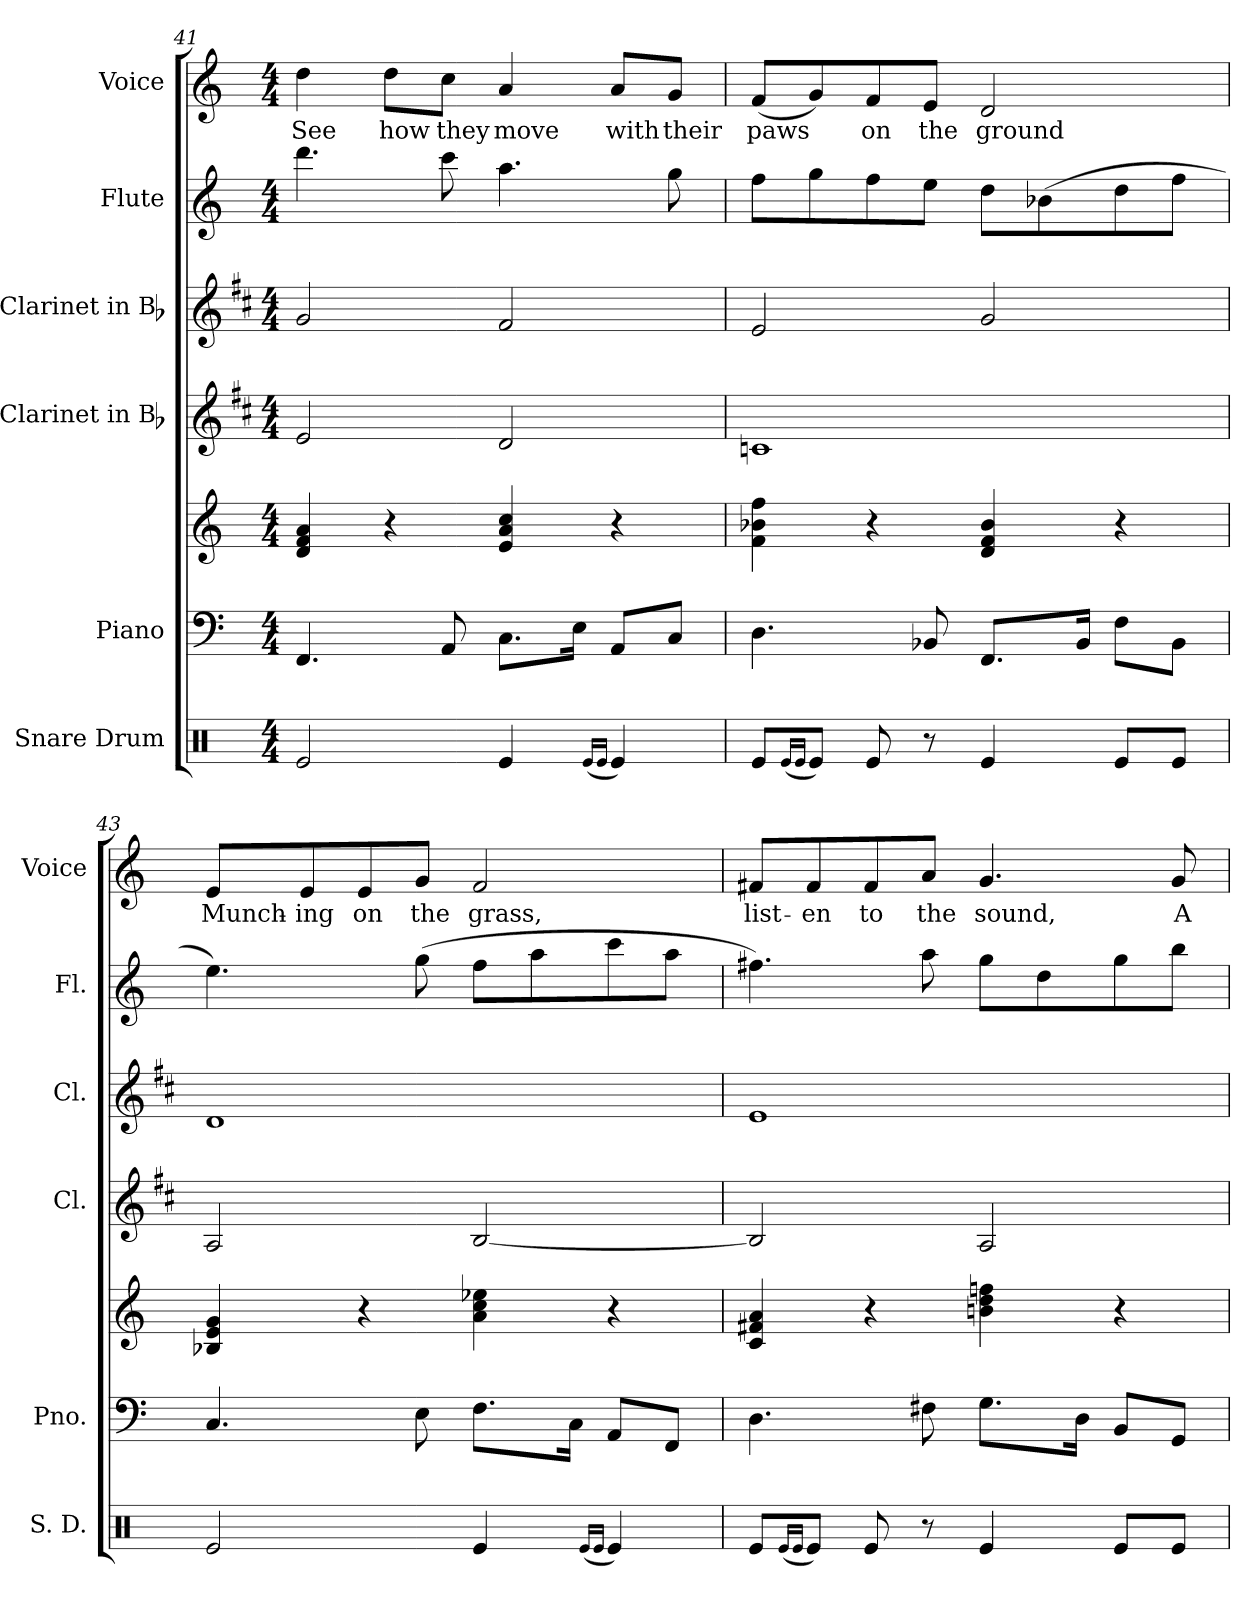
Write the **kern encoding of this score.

**kern	**kern	**kern	**kern	**kern	**kern	**kern	**text
*part6	*part5	*part5	*part4	*part3	*part2	*part1	*part1
*staff7	*staff6	*staff5	*staff4	*staff3	*staff2	*staff1	*staff1
*I"Snare Drum	*I"Piano	*	*I"Clarinet in Bb	*I"Clarinet in Bb	*I"Flute	*I"Voice	*
*I'S. D.	*I'Pno.	*	*I'Cl.	*I'Cl.	*I'Fl.	*I'Voice	*
*clefX	*clefF4	*clefG2	*clefG2	*clefG2	*clefG2	*clefG2	*
*	*	*	*ITrd1c2	*ITrd1c2	*	*	*
*k[]	*k[]	*k[]	*k[]	*k[]	*k[]	*k[]	*
*C:	*C:	*C:	*C:	*C:	*C:	*C:	*
*M4/4	*M4/4	*M4/4	*M4/4	*M4/4	*M4/4	*M4/4	*
=41	=41	=41	=41	=41	=41	=41	=41
!	!	!	!	!	!	!	!LO:LY:b:color=#000000
2Rei/	4.FFi/	4di/ 4fi 4ai	2di/	2fi/	4.dddi\	4ddi\	See
!	!	!	!	!	!	!	!LO:LY:b:color=#000000
.	.	4r	.	.	.	8ddi\L	how
!	!	!	!	!	!	!	!LO:LY:b:color=#000000
.	8AAi/	.	.	.	8ccci\	8cci\J	they
!	!	!	!	!	!	!	!LO:LY:b:color=#000000
4Rei/	8.Ci\L	4ei/ 4ai 4cci	2ci/	2ei/	4.aai\	4ai/	move
.	16Ei\Jk	.	.	.	.	.	.
(16qRei/LL	.	.	.	.	.	.	.
16qRei/JJ	.	.	.	.	.	.	.
!	!	!	!	!	!	!	!LO:LY:b:color=#000000
4Rei/)	8AAi/L	4r	.	.	.	8ai/L	with
!	!	!	!	!	!	!	!LO:LY:b:color=#000000
.	8Ci/J	.	.	.	8ggi\	8gi/J	their
=42	=42	=42	=42	=42	=42	=42	=42
!	!	!	!	!	!	!	!LO:LY:b:color=#000000
8Rei/L	4.Di\	4fi\ 4b-Xi 4ffi	1B-Xi	2di/	8ffi\L	(8fi/L	paws
(16qRei/LL	.	.	.	.	.	.	.
16qRei/JJ	.	.	.	.	.	.	.
8Rei/J)	.	.	.	.	8ggi\	8gi/)	.
!	!	!	!	!	!	!	!LO:LY:b:color=#000000
8Rei/	.	4r	.	.	8ffi\	8fi/	on
!	!	!	!	!	!	!	!LO:LY:b:color=#000000
8r	8BB-Xi/	.	.	.	8eei\J	8ei/J	the
!	!	!	!	!	!	!	!LO:LY:b:color=#000000
4Rei/	8.FFi/L	4di/ 4fi 4b-i	.	2fi/	8ddi\L	2di/	ground
.	.	.	.	.	(8b-Xi\	.	.
.	16BB-i/Jk	.	.	.	.	.	.
8Rei/L	8Fi\L	4r	.	.	8ddi\	.	.
8Rei/J	8BB-i\J	.	.	.	8ffi\J	.	.
!!LO:LB:g=z
=43	=43	=43	=43	=43	=43	=43	=43
!	!	!	!	!	!	!	!LO:LY:b:color=#000000
2Rei/	4.Ci/	4B-Xi/ 4ei 4gi	2Gi/	1ci	4.eei\)	8ei/L	Munch-
!	!	!	!	!	!	!	!LO:LY:b:color=#000000
.	.	.	.	.	.	8ei/	-ing
!	!	!	!	!	!	!	!LO:LY:b:color=#000000
.	.	4r	.	.	.	8ei/	on
!	!	!	!	!	!	!	!LO:LY:b:color=#000000
.	8Ei\	.	.	.	(8ggi\	8gi/J	the
!	!	!	!	!	!	!	!LO:LY:b:color=#000000
4Rei/	8.Fi\L	4ai\ 4cci 4ee-Xi	[2Ai/	.	8ffi\L	2fi/	grass,
.	.	.	.	.	8aai\	.	.
.	16Ci\Jk	.	.	.	.	.	.
(16qRei/LL	.	.	.	.	.	.	.
16qRei/JJ	.	.	.	.	.	.	.
4Rei/)	8AAi/L	4r	.	.	8ccci\	.	.
.	8FFi/J	.	.	.	8aai\J	.	.
=44	=44	=44	=44	=44	=44	=44	=44
!	!	!	!	!	!	!	!LO:LY:b:color=#000000
8Rei/L	4.Di\	4ci/ 4f#Xi 4ai	2Ai/]	1di	4.ff#Xi\)	8f#Xi/L	list-
(16qRei/LL	.	.	.	.	.	.	.
16qRei/JJ	.	.	.	.	.	.	.
!	!	!	!	!	!	!	!LO:LY:b:color=#000000
8Rei/J)	.	.	.	.	.	8f#i/	-en
!	!	!	!	!	!	!	!LO:LY:b:color=#000000
8Rei/	.	4r	.	.	.	8f#i/	to
!	!	!	!	!	!	!	!LO:LY:b:color=#000000
8r	8F#Xi\	.	.	.	8aai\	8ai/J	the
!	!	!	!	!	!	!	!LO:LY:b:color=#000000
4Rei/	8.Gi\L	4bni\ 4ddi 4ffni	2Gi/	.	8ggi\L	4.gi/	sound,
.	.	.	.	.	8ddi\	.	.
.	16Di\Jk	.	.	.	.	.	.
8Rei/L	8BBi/L	4r	.	.	8ggi\	.	.
!	!	!	!	!	!	!	!LO:LY:b:color=#000000
8Rei/J	8GGi/J	.	.	.	8bbi\J	8gi/	A
=	=	=	=	=	=	=	=
*-	*-	*-	*-	*-	*-	*-	*-
